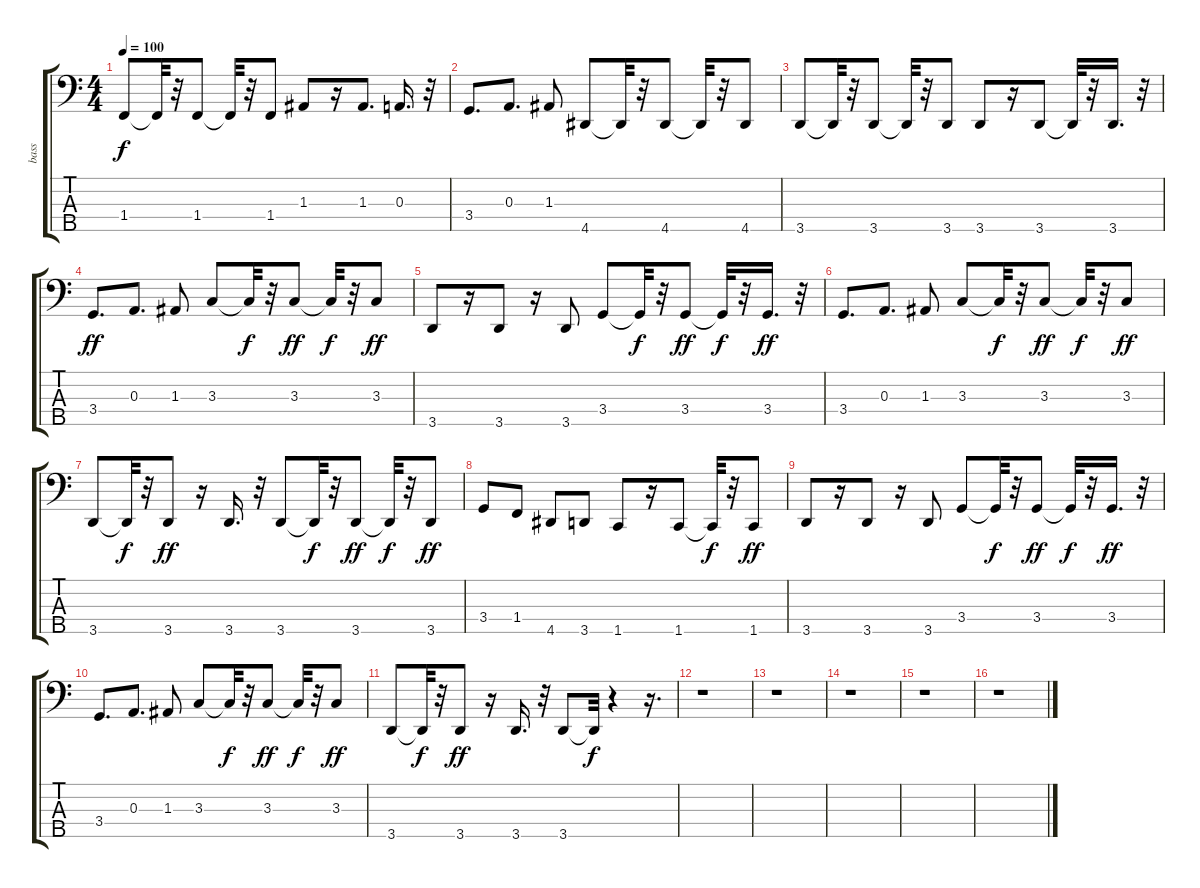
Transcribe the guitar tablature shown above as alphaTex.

\track ("bass" "bass") {instrument electricbassfinger}
\staff {score tabs}
\tuning (G2 D2 A1 E1 B0) {hide}
\ts (4 4)
\tempo 100
\clef f4
\ks c
1.4.8{dy f} 1.4{t}.32 r.32 1.4.8 1.4{t}.32 r.32 1.4.8 1.3.8 r.16 1.3.8{d} 0.3.16{d} r.32 |
3.4.8{d} 0.3.8{d} 1.3.8 4.5.8 4.5{t}.32 r.32 4.5.8 4.5{t}.32 r.32 4.5.8 |
3.5.8 3.5{t}.32 r.32 3.5.8 3.5{t}.32 r.32 3.5.8 3.5.8 r.16 3.5.8 3.5{t}.32 r.32 3.5.16{d} r.32 |
3.4.8{d dy ff} 0.3.8{d} 1.3.8 3.3.8 3.3{t}.32{dy f} r.32 3.3.8{dy ff} 3.3{t}.32{dy f} r.32 3.3.8{dy ff} |
3.5.8 r.16 3.5.8 r.16 3.5.8 3.4.8 3.4{t}.32{dy f} r.32 3.4.8{dy ff} 3.4{t}.32{dy f} r.32 3.4.16{d dy ff} r.32 |
3.4.8{d} 0.3.8{d} 1.3.8 3.3.8 3.3{t}.32{dy f} r.32 3.3.8{dy ff} 3.3{t}.32{dy f} r.32 3.3.8{dy ff} |
3.5.8 3.5{t}.32{dy f} r.32 3.5.8{dy ff} r.16 3.5.16{d} r.32 3.5.8 3.5{t}.32{dy f} r.32 3.5.8{dy ff} 3.5{t}.32{dy f} r.32 3.5.8{dy ff} |
3.4.8 1.4.8 4.5.8 3.5.8 1.5.8 r.16 1.5.8 1.5{t}.32{dy f} r.32 1.5.8{dy ff} |
3.5.8 r.16 3.5.8 r.16 3.5.8 3.4.8 3.4{t}.32{dy f} r.32 3.4.8{dy ff} 3.4{t}.32{dy f} r.32 3.4.16{d dy ff} r.32 |
3.4.8{d} 0.3.8{d} 1.3.8 3.3.8 3.3{t}.32{dy f} r.32 3.3.8{dy ff} 3.3{t}.32{dy f} r.32 3.3.8{dy ff} |
3.5.8 3.5{t}.32{dy f} r.32 3.5.8{dy ff} r.16 3.5.16{d} r.32 3.5.8 3.5{t}.32{dy f} r.4 r.16{d} |
r.1 |
r.1 |
r.1 |
r.1 |
r.1
